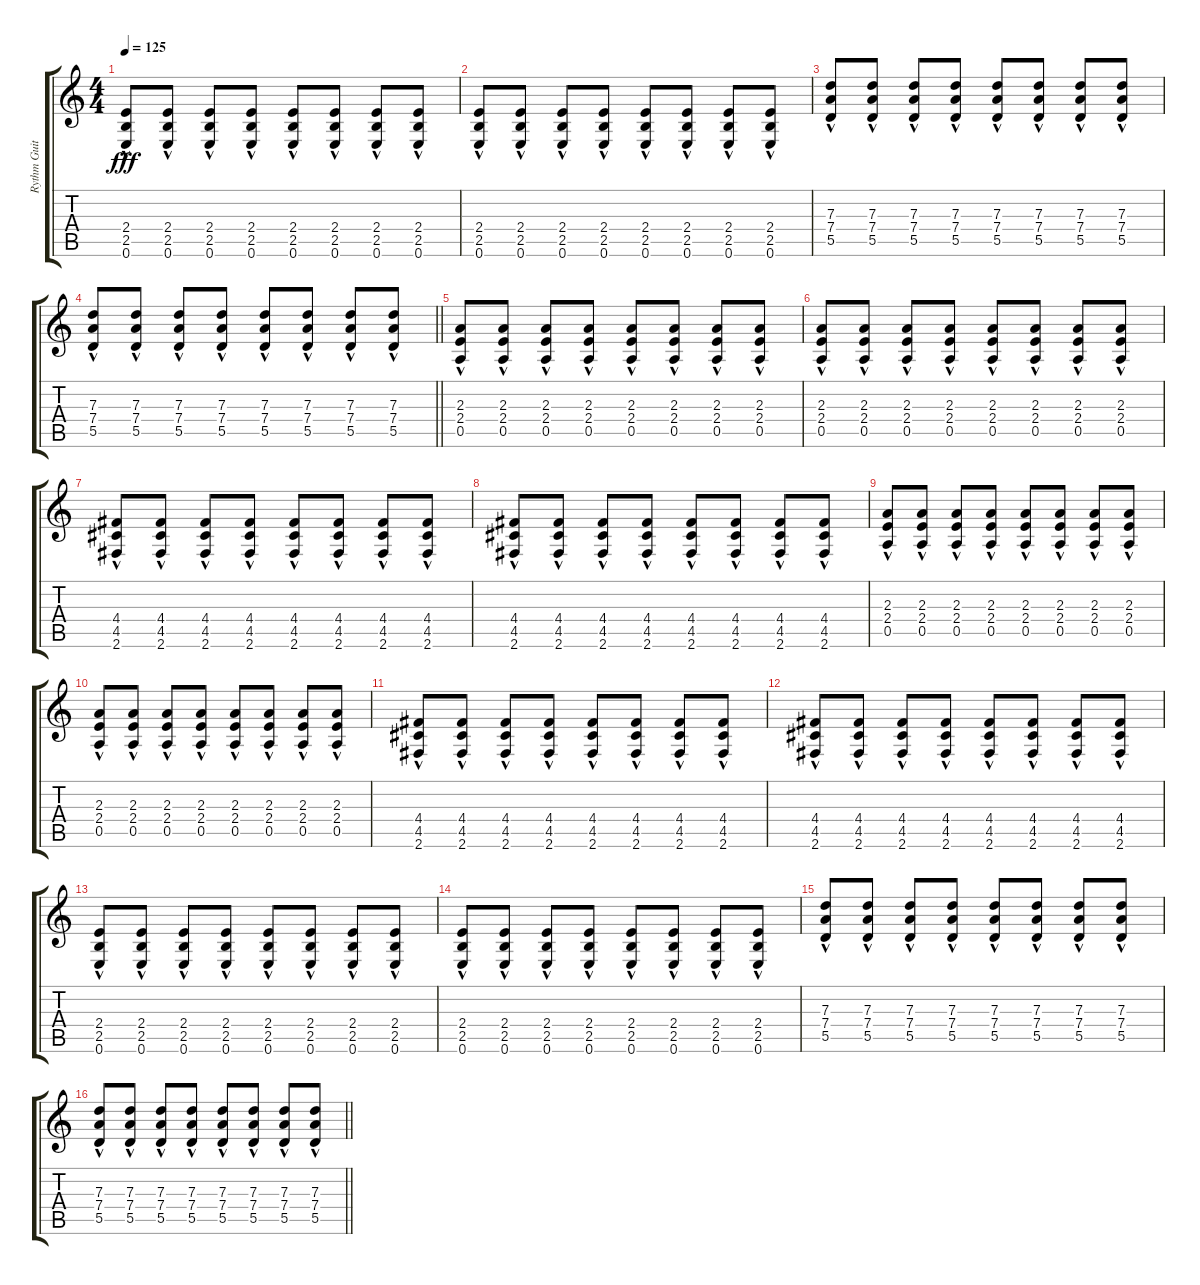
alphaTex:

\track ("Rythm Guitar #2" "Rythm Guit") {instrument overdrivenguitar}
\staff {score tabs}
\tuning (E4 B3 G3 D3 A2 E2) {hide}
\ts (4 4)
\tempo 125
\clef g2
\ks c
(2.4{hac} 2.5 0.6).8{dy fff} (2.4{hac} 2.5 0.6).8 (2.4{hac} 2.5 0.6).8 (2.4{hac} 2.5 0.6).8 (2.4{hac} 2.5 0.6).8 (2.4{hac} 2.5 0.6).8 (2.4{hac} 2.5 0.6).8 (2.4{hac} 2.5 0.6).8 |
(2.4{hac} 2.5 0.6).8 (2.4{hac} 2.5 0.6).8 (2.4{hac} 2.5 0.6).8 (2.4{hac} 2.5 0.6).8 (2.4{hac} 2.5 0.6).8 (2.4{hac} 2.5 0.6).8 (2.4{hac} 2.5 0.6).8 (2.4{hac} 2.5 0.6).8 |
(7.3 7.4{hac} 5.5).8 (7.3 7.4{hac} 5.5).8 (7.3 7.4{hac} 5.5).8 (7.3 7.4{hac} 5.5).8 (7.3 7.4{hac} 5.5).8 (7.3 7.4{hac} 5.5).8 (7.3 7.4{hac} 5.5).8 (7.3 7.4{hac} 5.5).8 |
\barLineRight lightlight
(7.3 7.4{hac} 5.5).8 (7.3 7.4{hac} 5.5).8 (7.3 7.4{hac} 5.5).8 (7.3 7.4{hac} 5.5).8 (7.3 7.4{hac} 5.5).8 (7.3 7.4{hac} 5.5).8 (7.3 7.4{hac} 5.5).8 (7.3 7.4{hac} 5.5).8 |
(2.3 2.4 0.5{hac}).8 (2.3 2.4 0.5{hac}).8 (2.3 2.4 0.5{hac}).8 (2.3 2.4 0.5{hac}).8 (2.3 2.4 0.5{hac}).8 (2.3 2.4 0.5{hac}).8 (2.3 2.4 0.5{hac}).8 (2.3 2.4 0.5{hac}).8 |
(2.3 2.4 0.5{hac}).8 (2.3 2.4 0.5{hac}).8 (2.3 2.4 0.5{hac}).8 (2.3 2.4 0.5{hac}).8 (2.3 2.4 0.5{hac}).8 (2.3 2.4 0.5{hac}).8 (2.3 2.4 0.5{hac}).8 (2.3 2.4 0.5{hac}).8 |
(4.4 4.5{hac} 2.6).8 (4.4 4.5{hac} 2.6).8 (4.4 4.5{hac} 2.6).8 (4.4 4.5{hac} 2.6).8 (4.4 4.5{hac} 2.6).8 (4.4 4.5{hac} 2.6).8 (4.4 4.5{hac} 2.6).8 (4.4 4.5{hac} 2.6).8 |
(4.4 4.5{hac} 2.6).8 (4.4 4.5{hac} 2.6).8 (4.4 4.5{hac} 2.6).8 (4.4 4.5{hac} 2.6).8 (4.4 4.5{hac} 2.6).8 (4.4 4.5{hac} 2.6).8 (4.4 4.5{hac} 2.6).8 (4.4 4.5{hac} 2.6).8 |
(2.3 2.4 0.5{hac}).8 (2.3 2.4 0.5{hac}).8 (2.3 2.4 0.5{hac}).8 (2.3 2.4 0.5{hac}).8 (2.3 2.4 0.5{hac}).8 (2.3 2.4 0.5{hac}).8 (2.3 2.4 0.5{hac}).8 (2.3 2.4 0.5{hac}).8 |
(2.3 2.4 0.5{hac}).8 (2.3 2.4 0.5{hac}).8 (2.3 2.4 0.5{hac}).8 (2.3 2.4 0.5{hac}).8 (2.3 2.4 0.5{hac}).8 (2.3 2.4 0.5{hac}).8 (2.3 2.4 0.5{hac}).8 (2.3 2.4 0.5{hac}).8 |
(4.4 4.5{hac} 2.6).8 (4.4 4.5{hac} 2.6).8 (4.4 4.5{hac} 2.6).8 (4.4 4.5{hac} 2.6).8 (4.4 4.5{hac} 2.6).8 (4.4 4.5{hac} 2.6).8 (4.4 4.5{hac} 2.6).8 (4.4 4.5{hac} 2.6).8 |
(4.4 4.5{hac} 2.6).8 (4.4 4.5{hac} 2.6).8 (4.4 4.5{hac} 2.6).8 (4.4 4.5{hac} 2.6).8 (4.4 4.5{hac} 2.6).8 (4.4 4.5{hac} 2.6).8 (4.4 4.5{hac} 2.6).8 (4.4 4.5{hac} 2.6).8 |
(2.4{hac} 2.5 0.6).8 (2.4{hac} 2.5 0.6).8 (2.4{hac} 2.5 0.6).8 (2.4{hac} 2.5 0.6).8 (2.4{hac} 2.5 0.6).8 (2.4{hac} 2.5 0.6).8 (2.4{hac} 2.5 0.6).8 (2.4{hac} 2.5 0.6).8 |
(2.4{hac} 2.5 0.6).8 (2.4{hac} 2.5 0.6).8 (2.4{hac} 2.5 0.6).8 (2.4{hac} 2.5 0.6).8 (2.4{hac} 2.5 0.6).8 (2.4{hac} 2.5 0.6).8 (2.4{hac} 2.5 0.6).8 (2.4{hac} 2.5 0.6).8 |
(7.3 7.4{hac} 5.5).8 (7.3 7.4{hac} 5.5).8 (7.3 7.4{hac} 5.5).8 (7.3 7.4{hac} 5.5).8 (7.3 7.4{hac} 5.5).8 (7.3 7.4{hac} 5.5).8 (7.3 7.4{hac} 5.5).8 (7.3 7.4{hac} 5.5).8 |
\barLineRight lightlight
(7.3 7.4{hac} 5.5).8 (7.3 7.4{hac} 5.5).8 (7.3 7.4{hac} 5.5).8 (7.3 7.4{hac} 5.5).8 (7.3 7.4{hac} 5.5).8 (7.3 7.4{hac} 5.5).8 (7.3 7.4{hac} 5.5).8 (7.3 7.4{hac} 5.5).8
